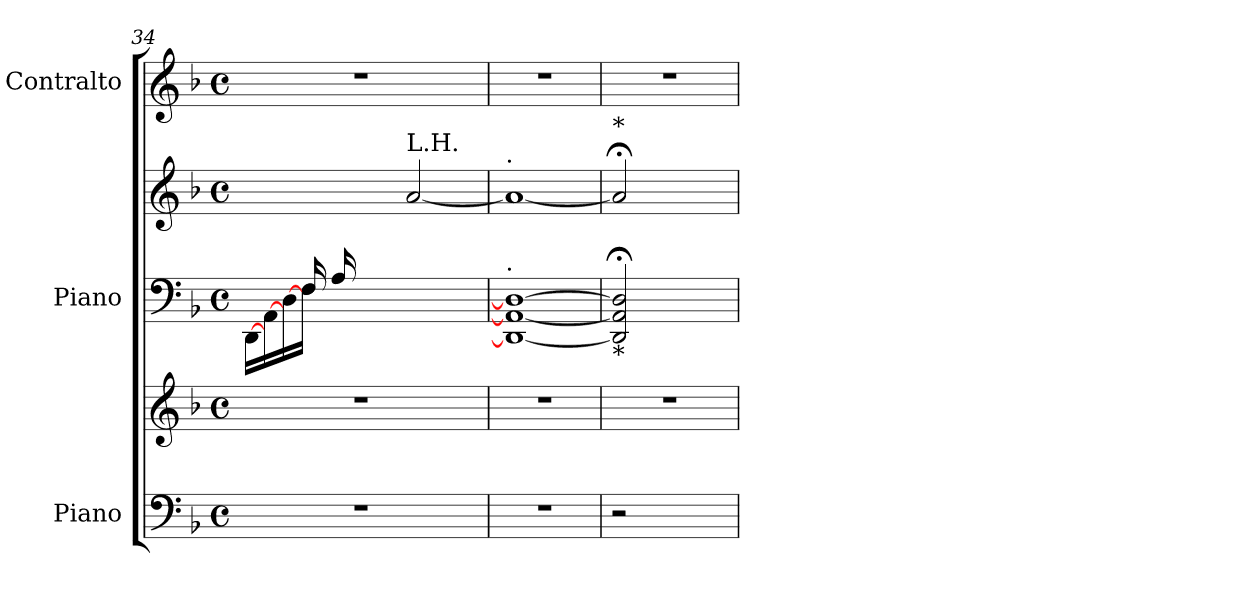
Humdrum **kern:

**kern	**kern	**kern	**kern	**kern
*part3	*part3	*part2	*part2	*part1
*staff5	*staff4	*staff3	*staff2	*staff1
*I"Piano	*	*I"Piano	*	*I"Contralto
*I'Pno	*	*I'Pno	*	*
!!LO:LB:g=z
*clefF4	*clefG2	*clefF4	*clefG2	*clefG2
*k[b-]	*k[b-]	*k[b-]	*k[b-]	*k[b-]
*M4/4	*M4/4	*M4/4	*M4/4	*M4/4
*met(c)	*met(c)	*met(c)	*met(c)	*met(c)
=34	=34	=34	=34	=34
*	*	*^	*	*
1r	1r	8.ryy	[16DD\LL	8.ryy	1r
.	.	.	[16AA\	.	.
.	.	.	[16D\	.	.
.	.	16F/	16F\JJ	8ryy	.
.	.	16A/LL	4ryy	.	.
.	.	2ryy	.	16d/	.
.	.	.	.	16e/	.
.	.	.	.	16f/JJ	.
!	!	!	!	!LO:TX:a:t=L.H.	!
.	.	.	2ryy	([2a/	.
.	.	8.ryy	.	.	.
*	*	*v	*v	*	*
=35	=35	=35	=35	=35
!	!	!	!LO:TX:a:t=.	!
!	!	!LO:TX:a:t=.	!	!
1r	1r	1DD_ 1AA_ 1D_	1a_	1r
=36	=36	=36	=36	=36
!	!	!	!LO:TX:a:t=*	!
!	!	!LO:TX:b:t=*	!	!
2r	1r	2DD/];< 2AA/];< 2D/];<	2a;</]	1r
2ryy	.	2ryy	2ryy	.
=	=	=	=	=
*-	*-	*-	*-	*-
